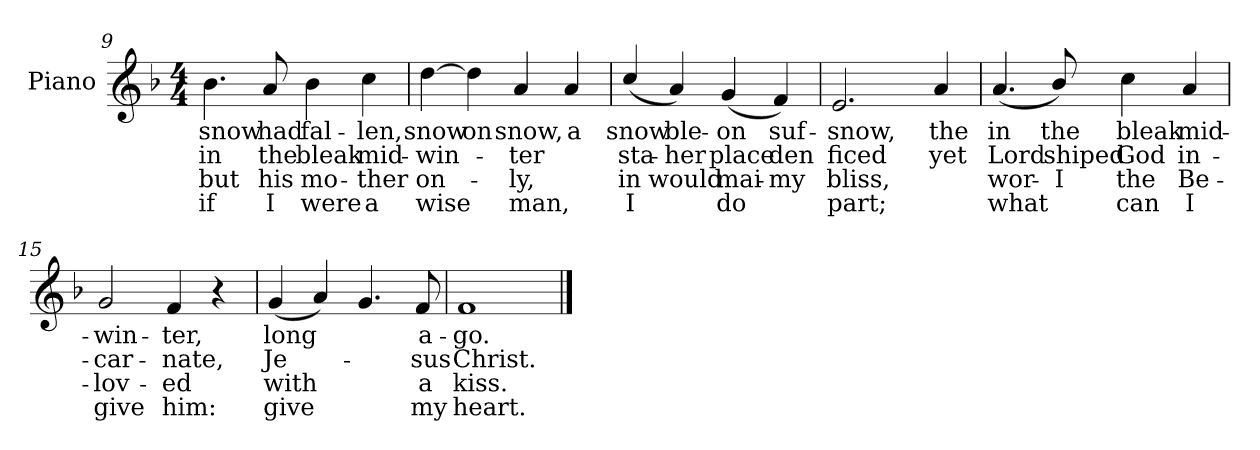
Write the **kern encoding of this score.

**kern	**text	**text	**text	**text
*part1	*part1	*part1	*part1	*part1
*staff1	*staff1	*staff1	*staff1	*staff1
*I"Piano	*	*	*	*
*I'Pno.	*	*	*	*
*clefG2	*	*	*	*
*k[b-]	*	*	*	*
*F:	*	*	*	*
*M4/4	*	*	*	*
=9	=9	=9	=9	=9
!	!LO:LY:b:color=#000000	!LO:LY:b:color=#000000	!LO:LY:b:color=#000000	!LO:LY:b:color=#000000
4.b-i\	snow	in	but	if
!	!LO:LY:b:color=#000000	!LO:LY:b:color=#000000	!LO:LY:b:color=#000000	!LO:LY:b:color=#000000
8ai/	had	the	his	I
!	!LO:LY:b:color=#000000	!LO:LY:b:color=#000000	!LO:LY:b:color=#000000	!LO:LY:b:color=#000000
4b-i\	fal-	bleak	mo-	-were
!	!LO:LY:b:color=#000000	!LO:LY:b:color=#000000	!LO:LY:b:color=#000000	!LO:LY:b:color=#000000
4cci\	-len,	mid-	ther	a
=10	=10	=10	=10	=10
!	!LO:LY:b:color=#000000	!LO:LY:b:color=#000000	!LO:LY:b:color=#000000	!LO:LY:b:color=#000000
*^	*	*	*	*
[4ddi\	2ryy	snow	-win-	on-	-wise
!	!	!LO:LY:b:color=#000000	!	!	!
4ddi\]	.	on	.	.	.
!	!	!LO:LY:b:color=#000000	!LO:LY:b:color=#000000	!LO:LY:b:color=#000000	!LO:LY:b:color=#000000
4ai/	4ryy	snow,	-ter	ly,	man,
!	!	!LO:LY:b:color=#000000	!	!	!
4ai/	4ryy	a	.	.	.
*v	*v	*	*	*	*
=11	=11	=11	=11	=11
*^	*	*	*	*
!	!	!LO:LY:b:color=#000000	!LO:LY:b:color=#000000	!LO:LY:b:color=#000000	!LO:LY:b:color=#000000
*v	*v	*	*	*	*
(4cci/	snow	sta-	in	I
!	!LO:LY:b:color=#000000	!LO:LY:b:color=#000000	!LO:LY:b:color=#000000	!
4ai/)	-ble-	her	would	.
!	!LO:LY:b:color=#000000	!LO:LY:b:color=#000000	!LO:LY:b:color=#000000	!LO:LY:b:color=#000000
(4gi/	on	-place	mai-	-do
!	!LO:LY:b:color=#000000	!LO:LY:b:color=#000000	!LO:LY:b:color=#000000	!
4fi/)	suf-	den	my	.
=12	=12	=12	=12	=12
!	!LO:LY:b:color=#000000	!LO:LY:b:color=#000000	!LO:LY:b:color=#000000	!LO:LY:b:color=#000000
2.ei/	snow,	-ficed	bliss,	part;
!!LO:LB:g=z
=13-	=13-	=13-	=13-	=13-
!	!LO:LY:b:color=#000000	!LO:LY:b:color=#000000	!	!
4ai/	the	yet	.	.
=14	=14	=14	=14	=14
!	!LO:LY:b:color=#000000	!LO:LY:b:color=#000000	!LO:LY:b:color=#000000	!LO:LY:b:color=#000000
(4.ai/	in	Lord	wor-	-what
!	!LO:LY:b:color=#000000	!LO:LY:b:color=#000000	!LO:LY:b:color=#000000	!
8b-i/)	the	shiped	I	.
!	!LO:LY:b:color=#000000	!LO:LY:b:color=#000000	!LO:LY:b:color=#000000	!LO:LY:b:color=#000000
4cci\	bleak	God	the	can
!	!LO:LY:b:color=#000000	!LO:LY:b:color=#000000	!LO:LY:b:color=#000000	!LO:LY:b:color=#000000
4ai/	mid-	in-	Be-	-I
=15	=15	=15	=15	=15
!	!LO:LY:b:color=#000000	!LO:LY:b:color=#000000	!LO:LY:b:color=#000000	!LO:LY:b:color=#000000
2gi/	-win-	-car-	lov-	-give
!	!LO:LY:b:color=#000000	!LO:LY:b:color=#000000	!LO:LY:b:color=#000000	!LO:LY:b:color=#000000
4fi/	-ter,	-nate,	ed	him:
4r	.	.	.	.
=16	=16	=16	=16	=16
!	!LO:LY:b:color=#000000	!LO:LY:b:color=#000000	!LO:LY:b:color=#000000	!LO:LY:b:color=#000000
(4gi/	long	Je-	with	give
4ai/)	.	.	.	.
4.gi/	.	.	.	.
!	!LO:LY:b:color=#000000	!LO:LY:b:color=#000000	!LO:LY:b:color=#000000	!LO:LY:b:color=#000000
8fi/	a-	-sus	a	my
=17	=17	=17	=17	=17
!	!LO:LY:b:color=#000000	!LO:LY:b:color=#000000	!LO:LY:b:color=#000000	!LO:LY:b:color=#000000
1fi	-go.	Christ.	kiss.	heart.
==	==	==	==	==
*-	*-	*-	*-	*-
